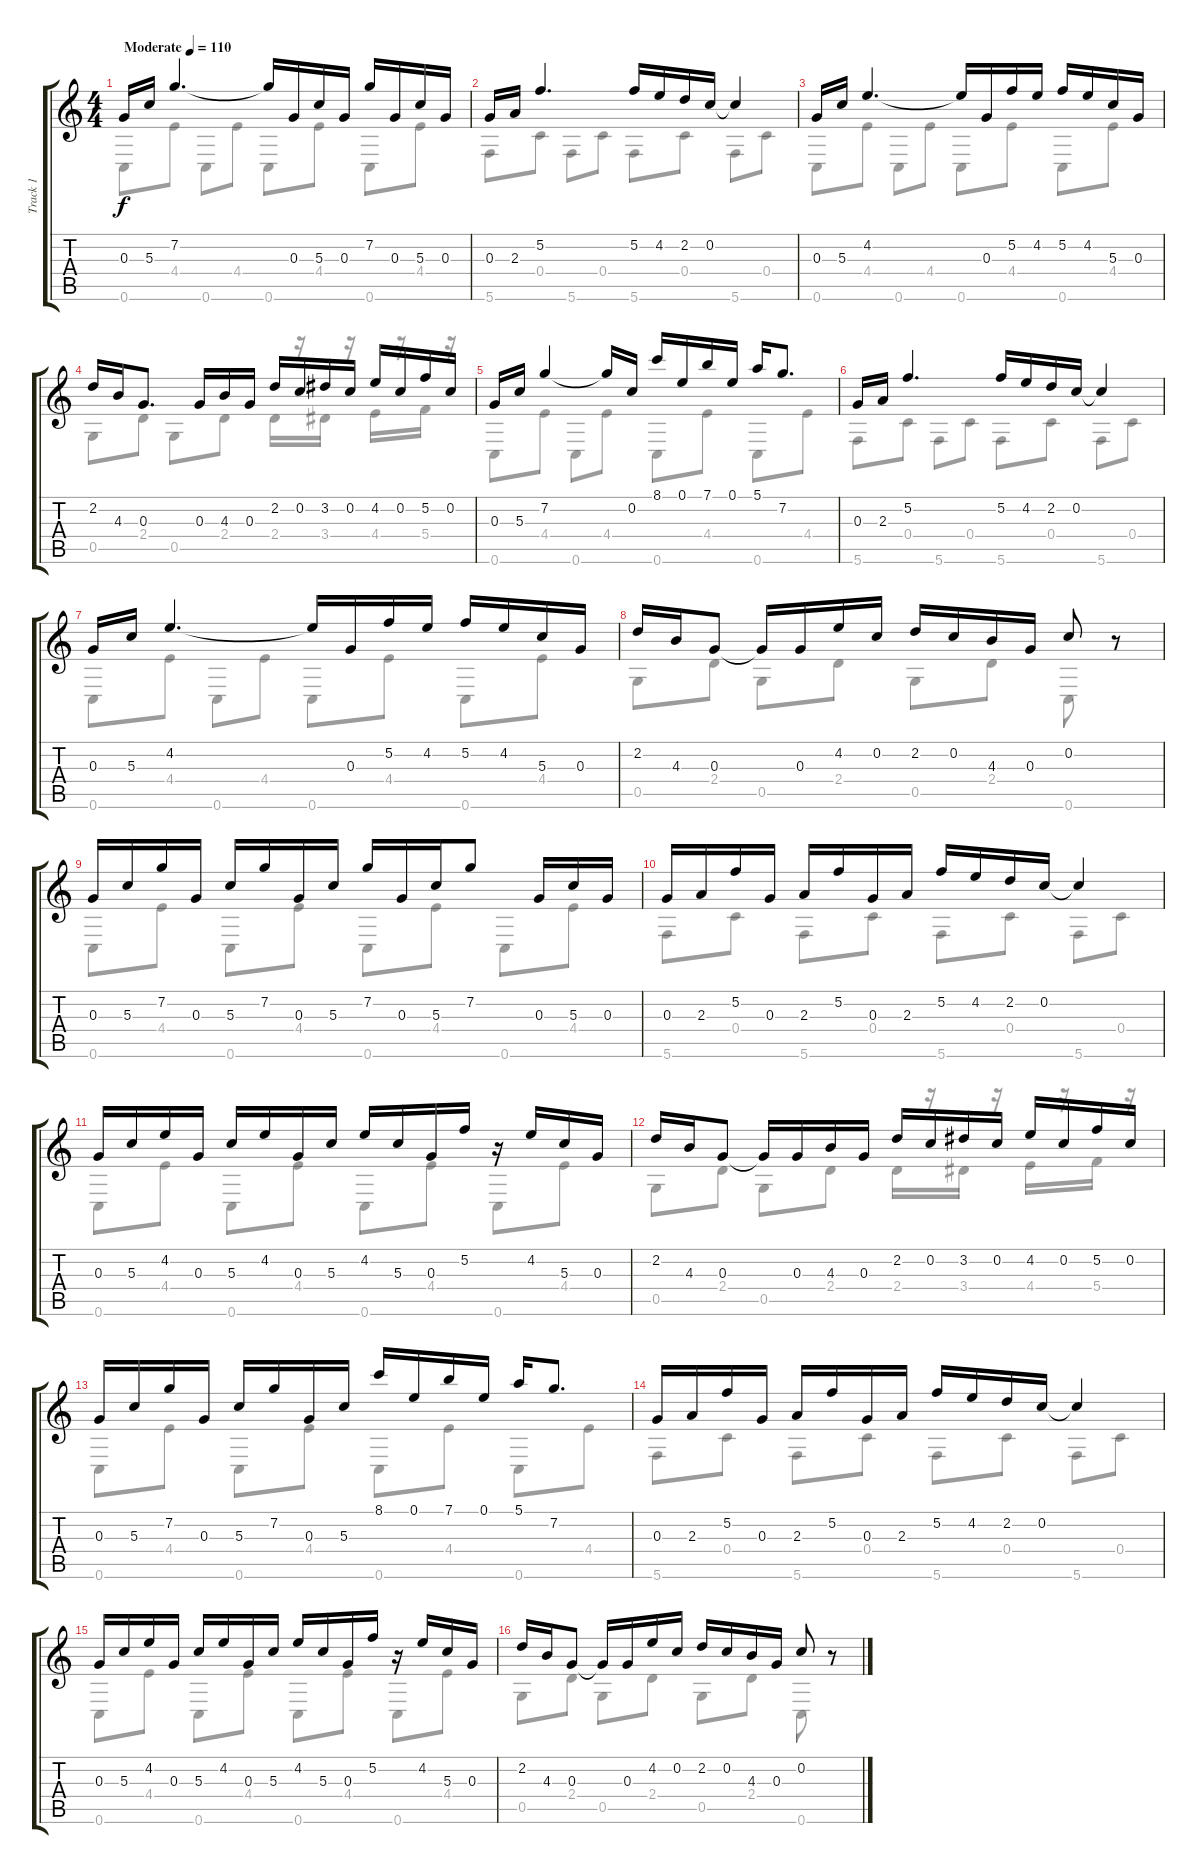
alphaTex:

\track ("Track 1" "Track 1") {instrument acousticguitarsteel}
\staff {score tabs}
\tuning (E4 C4 G3 C3 G2 C2) {hide}
\voice
\ts (4 4)
\tempo (110 "Moderate")
\clef g2
\ks c
0.3.16{dy f instrument acousticguitarsteel} 5.3.16 7.2.4{d} 7.2{t}.16 0.3.16 5.3.16 0.3.16 7.2.16 0.3.16 5.3.16 0.3.16 |
0.3.16 2.3.16 5.2.4{d} 5.2.16 4.2.16 2.2.16 0.2.16 0.2{t}.4 |
0.3.16 5.3.16 4.2.4{d} 4.2{t}.16 0.3.16 5.2.16 4.2.16 5.2.16 4.2.16 5.3.16 0.3.16 |
2.2.16 4.3.16 0.3.8{d} 0.3.16 4.3.16 0.3.16 2.2.16 0.2.16 3.2.16 0.2.16 4.2.16 0.2.16 5.2.16 0.2.16 |
0.3.16 5.3.16 7.2.4 7.2{t}.16 0.2.16 8.1.16 0.1.16 7.1.16 0.1.16 5.1.16 7.2.8{d} |
0.3.16 2.3.16 5.2.4{d} 5.2.16 4.2.16 2.2.16 0.2.16 0.2{t}.4 |
0.3.16 5.3.16 4.2.4{d} 4.2{t}.16 0.3.16 5.2.16 4.2.16 5.2.16 4.2.16 5.3.16 0.3.16 |
2.2.16 4.3.16 0.3.8 0.3{t}.16 0.3.16 4.2.16 0.2.16 2.2.16 0.2.16 4.3.16 0.3.16 0.2.8 r.8 |
0.3.16 5.3.16 7.2.16 0.3.16 5.3.16 7.2.16 0.3.16 5.3.16 7.2.16 0.3.16 5.3.16 7.2.8 0.3.16 5.3.16 0.3.16 |
0.3.16 2.3.16 5.2.16 0.3.16 2.3.16 5.2.16 0.3.16 2.3.16 5.2.16 4.2.16 2.2.16 0.2.16 0.2{t}.4 |
0.3.16 5.3.16 4.2.16 0.3.16 5.3.16 4.2.16 0.3.16 5.3.16 4.2.16 5.3.16 0.3.16 5.2.16 r.16 4.2.16 5.3.16 0.3.16 |
2.2.16 4.3.16 0.3.8 0.3{t}.16 0.3.16 4.3.16 0.3.16 2.2.16 0.2.16 3.2.16 0.2.16 4.2.16 0.2.16 5.2.16 0.2.16 |
0.3.16 5.3.16 7.2.16 0.3.16 5.3.16 7.2.16 0.3.16 5.3.16 8.1.16 0.1.16 7.1.16 0.1.16 5.1.16 7.2.8{d} |
0.3.16 2.3.16 5.2.16 0.3.16 2.3.16 5.2.16 0.3.16 2.3.16 5.2.16 4.2.16 2.2.16 0.2.16 0.2{t}.4 |
0.3.16 5.3.16 4.2.16 0.3.16 5.3.16 4.2.16 0.3.16 5.3.16 4.2.16 5.3.16 0.3.16 5.2.16 r.16 4.2.16 5.3.16 0.3.16 |
2.2.16 4.3.16 0.3.8 0.3{t}.16 0.3.16 4.2.16 0.2.16 2.2.16 0.2.16 4.3.16 0.3.16 0.2.8 r.8
\voice
\clef g2
\ottava regular
\simile none
\ks c
0.6.8{dy f} 4.4.8 0.6.8 4.4.8 0.6.8 4.4.8 0.6.8 4.4.8 |
5.6.8 0.4.8 5.6.8 0.4.8 5.6.8 0.4.8 5.6.8 0.4.8 |
0.6.8 4.4.8 0.6.8 4.4.8 0.6.8 4.4.8 0.6.8 4.4.8 |
0.5.8 2.4.8 0.5.8 2.4.8 2.4.16 r.16 3.4.16 r.16 4.4.16 r.16 5.4.16 r.16 |
0.6.8 4.4.8 0.6.8 4.4.8 0.6.8 4.4.8 0.6.8 4.4.8 |
5.6.8 0.4.8 5.6.8 0.4.8 5.6.8 0.4.8 5.6.8 0.4.8 |
0.6.8 4.4.8 0.6.8 4.4.8 0.6.8 4.4.8 0.6.8 4.4.8 |
0.5.8 2.4.8 0.5.8 2.4.8 0.5.8 2.4.8 0.6.8 r.8 |
0.6.8 4.4.8 0.6.8 4.4.8 0.6.8 4.4.8 0.6.8 4.4.8 |
5.6.8 0.4.8 5.6.8 0.4.8 5.6.8 0.4.8 5.6.8 0.4.8 |
0.6.8 4.4.8 0.6.8 4.4.8 0.6.8 4.4.8 0.6.8 4.4.8 |
0.5.8 2.4.8 0.5.8 2.4.8 2.4.16 r.16 3.4.16 r.16 4.4.16 r.16 5.4.16 r.16 |
0.6.8 4.4.8 0.6.8 4.4.8 0.6.8 4.4.8 0.6.8 4.4.8 |
5.6.8 0.4.8 5.6.8 0.4.8 5.6.8 0.4.8 5.6.8 0.4.8 |
0.6.8 4.4.8 0.6.8 4.4.8 0.6.8 4.4.8 0.6.8 4.4.8 |
0.5.8 2.4.8 0.5.8 2.4.8 0.5.8 2.4.8 0.6.8 r.8
